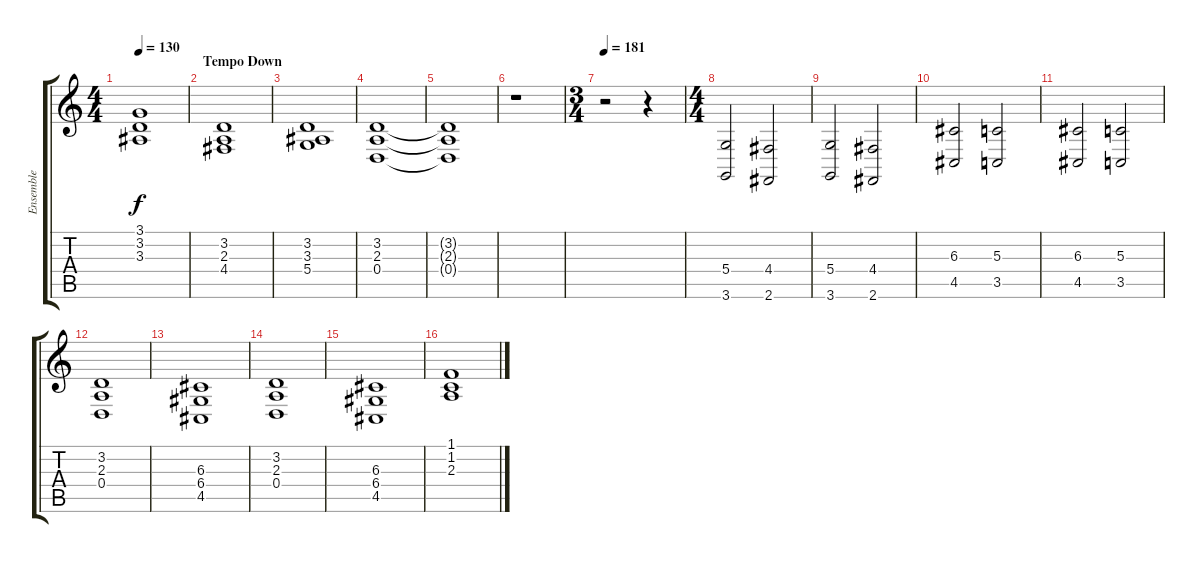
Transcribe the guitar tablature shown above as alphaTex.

\track ("Ensemble" "Ensemble") {instrument stringensemble1}
\staff {score tabs}
\tuning (E4 B3 G3 D3 A2 E2) {hide}
\ts (4 4)
\tempo 130
\clef g2
\ks c
(3.1 3.2 3.3).1{dy f} |
\section ("" "Tempo Down")
(3.2 2.3 4.4).1 |
(3.2 3.3 5.4).1 |
(3.2 2.3 0.4).1 |
(3.2{t} 2.3{t} 0.4{t}).1 |
r.1 |
\ts (3 4)
\tempo 181
r.2 r.4 |
\ts (4 4)
(5.4 3.6).2 (4.4 2.6).2 |
(5.4 3.6).2 (4.4 2.6).2 |
(6.3 4.5).2 (5.3 3.5).2 |
(6.3 4.5).2 (5.3 3.5).2 |
(3.2 2.3 0.4).1 |
(6.3 6.4 4.5).1 |
(3.2 2.3 0.4).1 |
(6.3 6.4 4.5).1 |
(1.1 1.2 2.3).1
